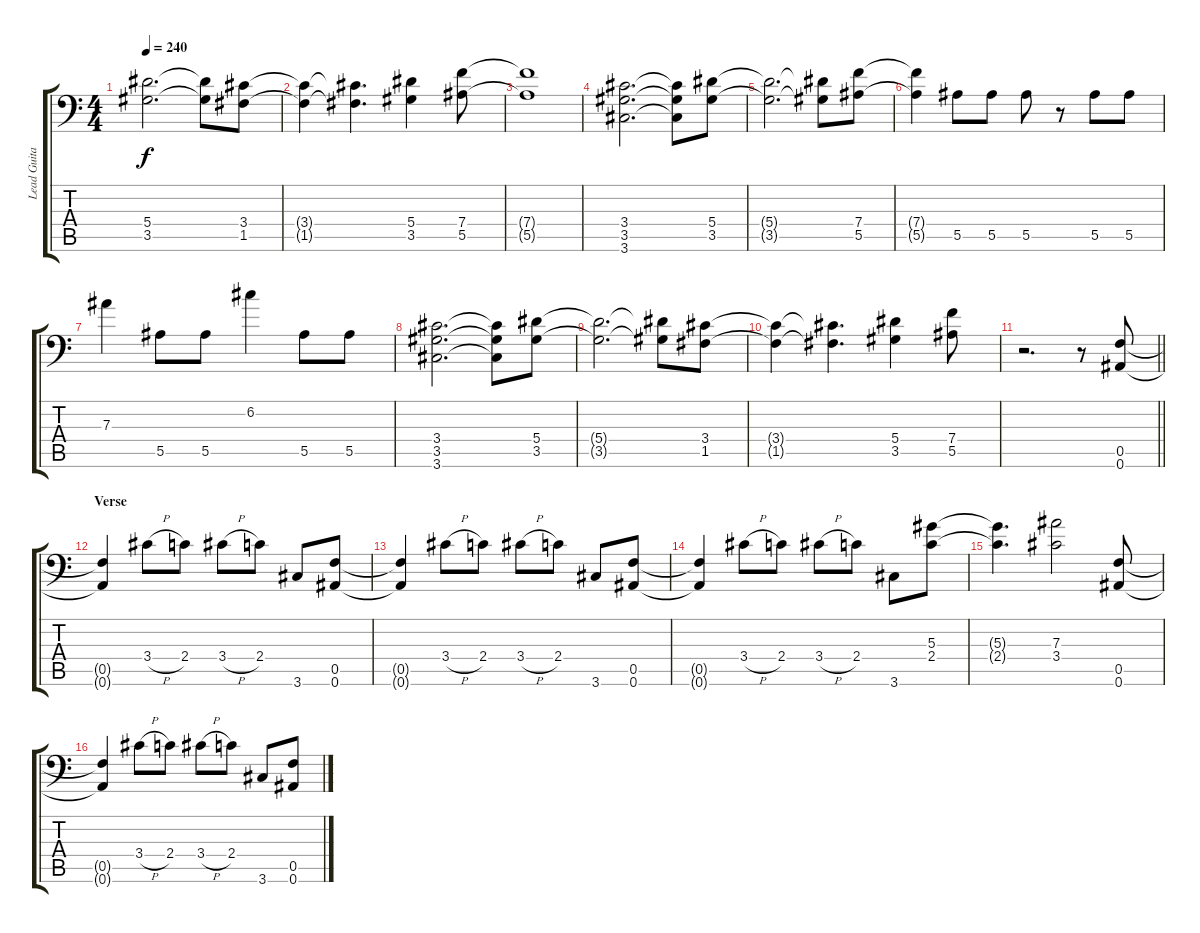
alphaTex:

\track ("Lead Guitar 2" "Lead Guita") {instrument distortionguitar}
\staff {score tabs}
\tuning (C4 G3 Eb3 Bb2 F2 Bb1) {hide}
\ts (4 4)
\tempo 240
\clef f4
\ks c
(5.4{t} 3.5{t}).2{d dy f} (5.4{t} 3.5{t}).8 (3.4 1.5).8 |
(3.4{t} 1.5{t}).4 (3.4{t} 1.5{t}).4{d} (5.4 3.5).4 (7.4 5.5).8 |
(7.4{t} 5.5{t}).1 |
(3.4 3.5 3.6).2{d} (3.4{t} 3.5{t} 3.6{t}).8 (5.4 3.5).8 |
(5.4{t} 3.5{t}).2{d} (5.4{t} 3.5{t}).8 (7.4 5.5).8 |
(7.4{t} 5.5{t}).4 5.5.8 5.5.8 5.5.8 r.8 5.5.8 5.5.8 |
7.3.4 5.5.8 5.5.8 6.2.4 5.5.8 5.5.8 |
(3.4 3.5 3.6).2{d} (3.4{t} 3.5{t} 3.6{t}).8 (5.4 3.5).8 |
(5.4{t} 3.5{t}).2{d} (5.4{t} 3.5{t}).8 (3.4 1.5).8 |
(3.4{t} 1.5{t}).4 (3.4{t} 1.5{t}).4{d} (5.4 3.5).4 (7.4 5.5).8 |
\barLineRight lightlight
r.2{d} r.8 (0.5 0.6).8 |
\section ("" "Verse")
(0.5{t} 0.6{t}).4 3.4{h}.8 2.4.8 3.4{h}.8 2.4.8 3.6.8 (0.5 0.6).8 |
(0.5{t} 0.6{t}).4 3.4{h}.8 2.4.8 3.4{h}.8 2.4.8 3.6.8 (0.5 0.6).8 |
(0.5{t} 0.6{t}).4 3.4{h}.8 2.4.8 3.4{h}.8 2.4.8 3.6.8 (5.3 2.4).8 |
(5.3{t} 2.4{t}).4{d} (7.3 3.4).2 (0.5 0.6).8 |
(0.5{t} 0.6{t}).4 3.4{h}.8 2.4.8 3.4{h}.8 2.4.8 3.6.8 (0.5 0.6).8
